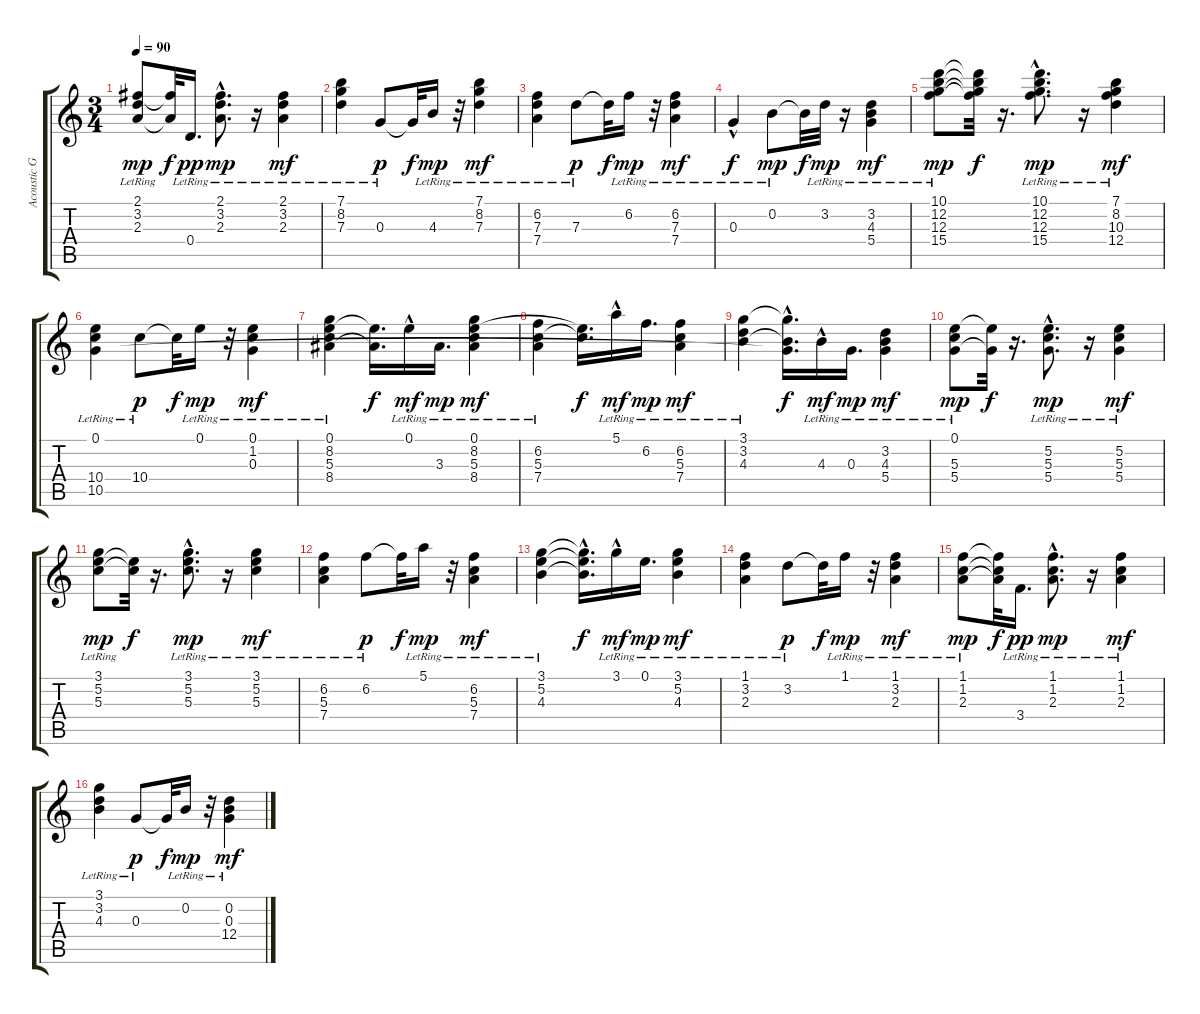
\track ("Acoustic Guitar (Steel)" "Acoustic G") {instrument acousticguitarsteel}
\staff {score tabs}
\tuning (E4 B3 G3 D3 A2 E2) {hide}
\ts (3 4)
\tempo 90
\clef g2
\ks c
(2.1{lr} 3.2{lr} 2.3{lr}).8{dy mp} (2.1{t} 2.3{t}).32{dy f} 0.4{lr}.16{d dy pp} (2.1{hac lr} 3.2{hac lr} 2.3{hac lr}).8{d dy mp} r.16 (2.1{lr} 3.2{lr} 2.3{lr}).4{dy mf} |
(7.1{lr} 8.2{lr} 7.3{lr}).4 0.3{lr}.8{dy p} 0.3{t}.32{dy f} 4.3{lr}.16{dy mp} r.32 (7.1{lr} 8.2{lr} 7.3{lr}).4{dy mf} |
(6.2{lr} 7.3{lr} 7.4{lr}).4 7.3{lr}.8{dy p} 7.3{t}.32{dy f} 6.2{lr}.16{dy mp} r.32 (6.2{lr} 7.3{lr} 7.4{lr}).4{dy mf} |
0.3{hac lr}.4{dy f} 0.2{lr}.8{dy mp} 0.2{t}.32{dy f} 3.2{lr}.32{dy mp} r.16 (3.2{lr} 4.3{lr} 5.4{lr}).4{dy mf} |
(10.1{lr} 12.2{lr} 12.3{lr} 15.4{lr}).8{dy mp} (10.1{t} 12.2{t} 12.3{t} 15.4{t}).32{dy f} r.16{d} (10.1{hac lr} 12.2{hac lr} 12.3{hac lr} 15.4{hac lr}).8{d dy mp} r.16 (7.1{lr} 8.2{lr} 10.3{lr} 12.4{lr}).4{dy mf} |
(0.1{lr} 10.4{lr} 10.5{lr}).4 10.4{lr}.8{dy p} 10.4{t}.32{dy f} 0.1{lr}.16{dy mp} r.32 (0.1{lr} 1.2{lr} 0.3{lr}).4{dy mf} |
(0.1{lr} 8.2{lr} 5.3{lr} 8.4{lr}).4 (0.1{t} 8.4{t}).16{d dy f} 0.1{hac lr}.16{dy mf} 3.3{lr}.16{d dy mp} (0.1{lr} 8.2{lr} 5.3{lr} 8.4{lr}).4{dy mf} |
(6.2{lr} 5.3{lr} 7.4{lr}).4 (0.1{t} 5.3{t}).16{d dy f} 5.1{hac lr}.16{dy mf} 6.2{lr}.16{d dy mp} (6.2{lr} 5.3{lr} 7.4{lr}).4{dy mf} |
(3.1{lr} 3.2{lr} 4.3{lr}).4 (3.1{t} 4.3{hac t} 10.5{t}).16{d dy f} 4.3{hac lr}.16{dy mf} 0.3{lr}.16{d dy mp} (3.2{lr} 4.3{lr} 5.4{lr}).4{dy mf} |
(0.1{lr} 5.3{lr} 5.4{lr}).8{dy mp} (0.1{t} 5.4{t}).32{dy f} r.16{d} (5.2{hac lr} 5.3{hac lr} 5.4{hac lr}).8{d dy mp} r.16 (5.2{lr} 5.3{lr} 5.4{lr}).4{dy mf} |
(3.1{lr} 5.2{lr} 5.3{lr}).8{dy mp} (5.2{t} 5.3{t}).32{dy f} r.16{d} (3.1{hac lr} 5.2{hac lr} 5.3{hac lr}).8{d dy mp} r.16 (3.1{lr} 5.2{lr} 5.3{lr}).4{dy mf} |
(6.2{lr} 5.3{lr} 7.4{lr}).4 6.2{lr}.8{dy p} 6.2{t}.32{dy f} 5.1{lr}.16{dy mp} r.32 (6.2{lr} 5.3{lr} 7.4{lr}).4{dy mf} |
(3.1{lr} 5.2{lr} 4.3{lr}).4 (3.1{hac t} 5.2{t} 4.3{t}).16{d dy f} 3.1{hac lr}.16{dy mf} 0.1{lr}.16{d dy mp} (3.1{lr} 5.2{lr} 4.3{lr}).4{dy mf} |
(1.1{lr} 3.2{lr} 2.3{lr}).4 3.2{lr}.8{dy p} 3.2{t}.32{dy f} 1.1{lr}.16{dy mp} r.32 (1.1{lr} 3.2{lr} 2.3{lr}).4{dy mf} |
(1.1{lr} 1.2{lr} 2.3{lr}).8{dy mp} (1.1{t} 1.2{t} 2.3{t}).32{dy f} 3.4{lr}.16{d dy pp} (1.1{hac lr} 1.2{hac lr} 2.3{hac lr}).8{d dy mp} r.16 (1.1{lr} 1.2{lr} 2.3{lr}).4{dy mf} |
(3.1{lr} 3.2{lr} 4.3{lr}).4 0.3{lr}.8{dy p} 0.3{t}.32{dy f} 0.2{lr}.16{dy mp} r.32 (0.2{lr} 0.3{lr} 12.4{lr}).4{dy mf}
